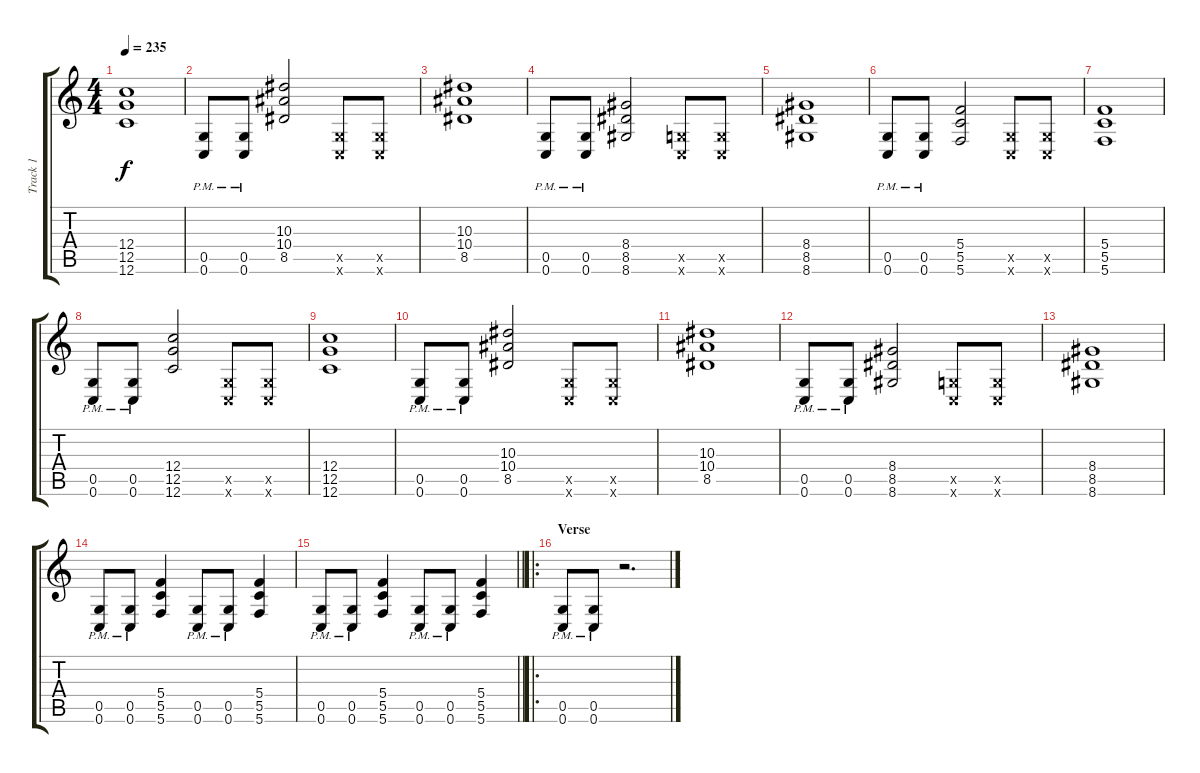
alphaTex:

\track ("Track 1" "Track 1") {instrument distortionguitar}
\staff {score tabs}
\tuning (D4 A3 F3 C3 G2 C2) {hide}
\ts (4 4)
\tempo 235
\clef g2
\ks c
(12.4 12.5 12.6).1{dy f} |
(0.5{pm} 0.6{pm}).8 (0.5{pm} 0.6{pm}).8 (10.3 10.4 8.5).2 (0.5{x} 0.6{x}).8 (0.5{x} 0.6{x}).8 |
(10.3 10.4 8.5).1 |
(0.5{pm} 0.6{pm}).8 (0.5{pm} 0.6{pm}).8 (8.4 8.5 8.6).2 (0.5{x} 0.6{x}).8 (0.5{x} 0.6{x}).8 |
(8.4 8.5 8.6).1 |
(0.5{pm} 0.6{pm}).8 (0.5{pm} 0.6{pm}).8 (5.4 5.5 5.6).2 (0.5{x} 0.6{x}).8 (0.5{x} 0.6{x}).8 |
(5.4 5.5 5.6).1 |
(0.5{pm} 0.6{pm}).8 (0.5{pm} 0.6{pm}).8 (12.4 12.5 12.6).2 (0.5{x} 0.6{x}).8 (0.5{x} 0.6{x}).8 |
(12.4 12.5 12.6).1 |
(0.5{pm} 0.6{pm}).8 (0.5{pm} 0.6{pm}).8 (10.3 10.4 8.5).2 (0.5{x} 0.6{x}).8 (0.5{x} 0.6{x}).8 |
(10.3 10.4 8.5).1 |
(0.5{pm} 0.6{pm}).8 (0.5{pm} 0.6{pm}).8 (8.4 8.5 8.6).2 (0.5{x} 0.6{x}).8 (0.5{x} 0.6{x}).8 |
(8.4 8.5 8.6).1 |
(0.5{pm} 0.6{pm}).8 (0.5{pm} 0.6{pm}).8 (5.4 5.5 5.6).4 (0.5{pm} 0.6{pm}).8 (0.5{pm} 0.6{pm}).8 (5.4 5.5 5.6).4 |
\barLineRight lightlight
(0.5{pm} 0.6{pm}).8 (0.5{pm} 0.6{pm}).8 (5.4 5.5 5.6).4 (0.5{pm} 0.6{pm}).8 (0.5{pm} 0.6{pm}).8 (5.4 5.5 5.6).4 |
\ro
\section ("" "Verse")
(0.5{pm} 0.6{pm}).8 (0.5{pm} 0.6{pm}).8 r.2{d}
